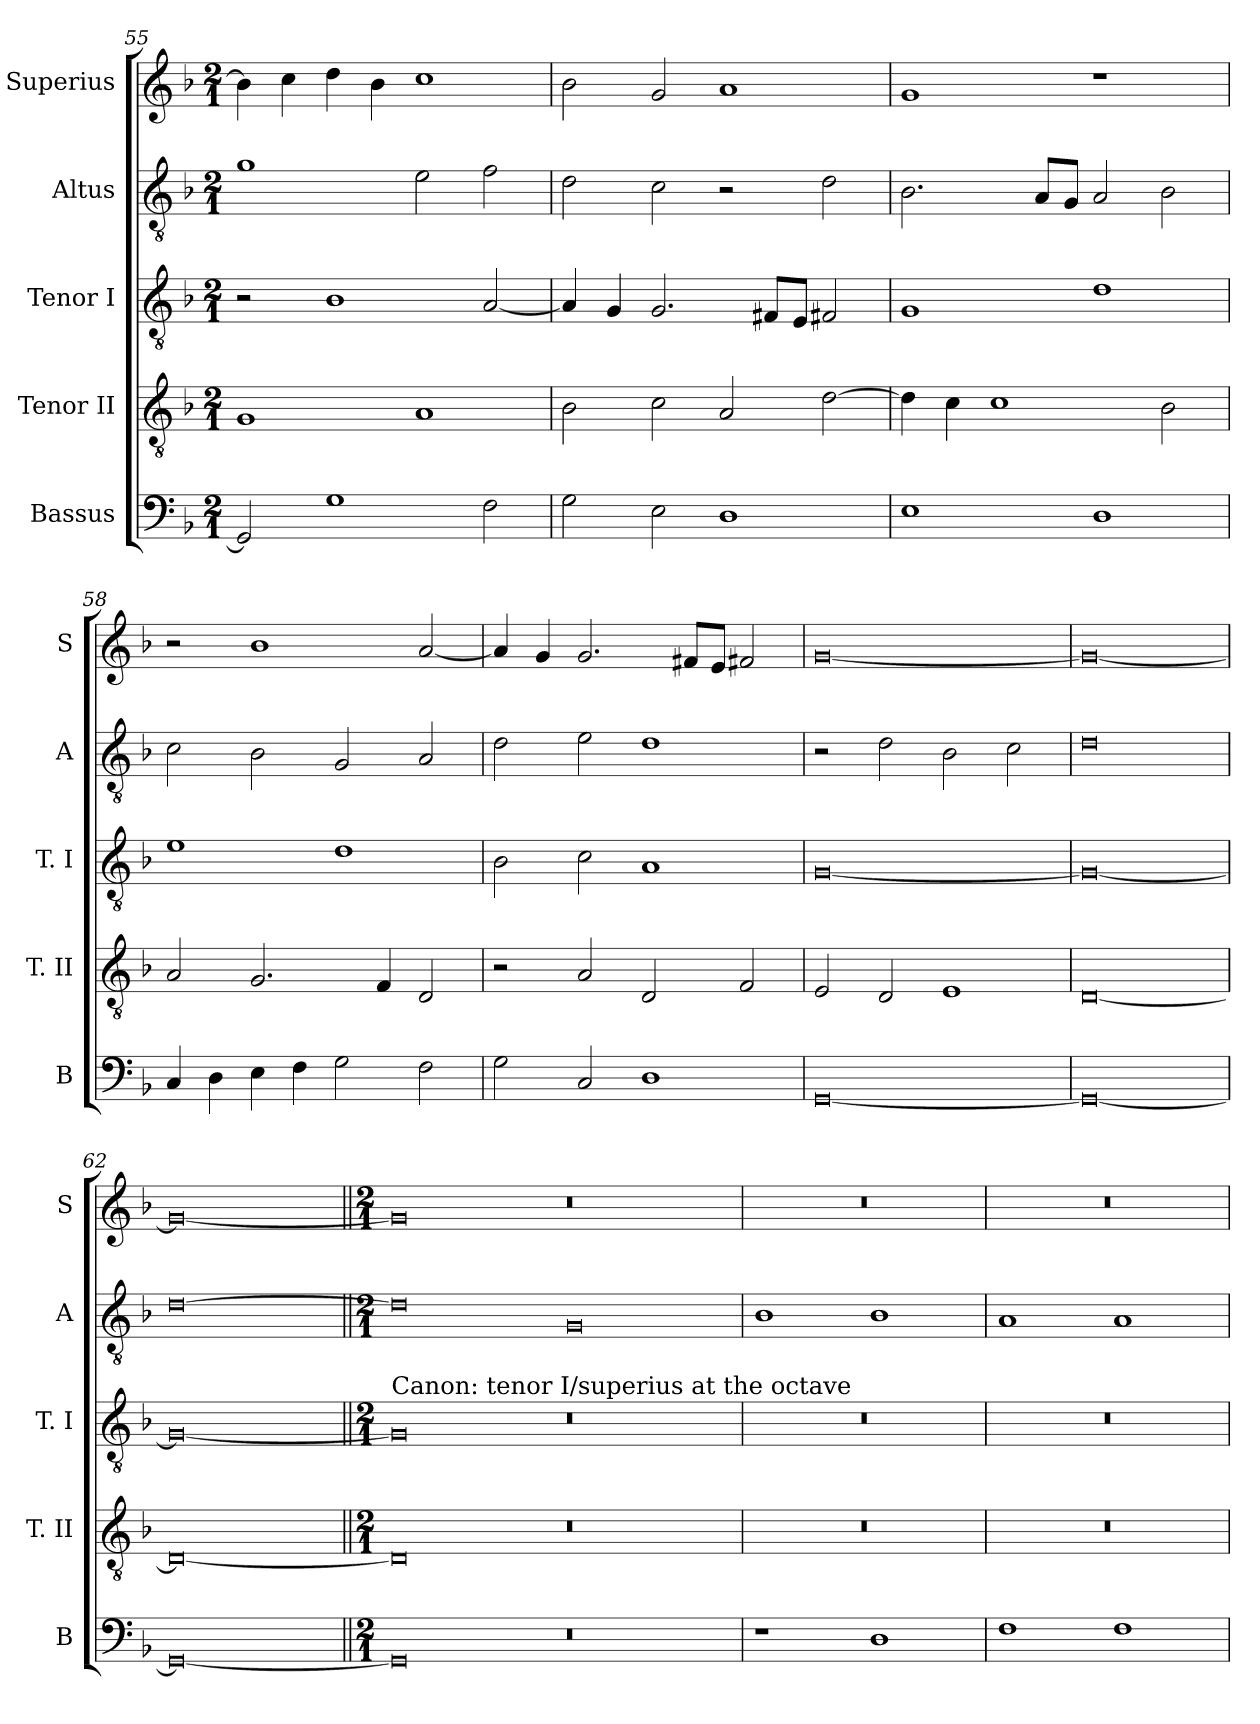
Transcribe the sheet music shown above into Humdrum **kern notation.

**kern	**kern	**kern	**kern	**kern
*part5	*part4	*part3	*part2	*part1
*staff5	*staff4	*staff3	*staff2	*staff1
*I"Bassus	*I"Tenor II	*I"Tenor I	*I"Altus	*I"Superius
*I'B	*I'T. II	*I'T. I	*I'A	*I'S
*clefF4	*clefGv2	*clefGv2	*clefGv2	*clefG2
*k[b-]	*k[b-]	*k[b-]	*k[b-]	*k[b-]
*F:	*F:	*F:	*F:	*F:
*M2/1	*M2/1	*M2/1	*M2/1	*M2/1
=55	=55	=55	=55	=55
2GG]	1G	2r	1g	4b-]
.	.	.	.	4cc
1G	.	1B-	.	4dd
.	.	.	.	4b-
.	1A	.	2e	1cc
2F	.	[2A	2f	.
=56	=56	=56	=56	=56
2G	2B-	4A]	2d	2b-
.	.	4G	.	.
2E	2c	2.G	2c	2g
1D	2A	.	2r	1a
.	.	8F#XL	.	.
.	.	8EJ	.	.
.	[2d	2F#X	2d	.
=57	=57	=57	=57	=57
1E	4d]	1G	2.B-	1g
.	4c	.	.	.
.	1c	.	.	.
.	.	.	8AL	.
.	.	.	8GJ	.
1D	.	1d	2A	1r
.	2B-	.	2B-	.
=58	=58	=58	=58	=58
4C	2A	1e	2c	2r
4D	.	.	.	.
4E	2.G	.	2B-	1b-
4F	.	.	.	.
2G	.	1d	2G	.
.	4F	.	.	.
2F	2D	.	2A	[2a
=59	=59	=59	=59	=59
2G	2r	2B-	2d	4a]
.	.	.	.	4g
2C	2A	2c	2e	2.g
1D	2D	1A	1d	.
.	.	.	.	8f#XL
.	.	.	.	8eJ
.	2F	.	.	2f#X
=60	=60	=60	=60	=60
[0GG	2E	[0G	2r	[0g
.	2D	.	2d	.
.	1E	.	2B-	.
.	.	.	2c	.
=61	=61	=61	=61	=61
0GG_	[0D	0G_	0d	0g_
=62	=62	=62	=62	=62
0GG_	0D_	0G_	[0d	0g_
=63||	=63||	=63||	=63||	=63||
*M2/1	*M2/1	*M2/1	*M2/1	*M2/1
!	!	!LO:TX:a:t=Canon&colon; tenor I/superius at the octave	!	!
0GG]	0D]	0G]	0d]	0g]
0r	0r	0r	0G	0r
=64	=64	=64	=64	=64
1r	0r	0r	1B-	0r
1D	.	.	1B-	.
=65	=65	=65	=65	=65
1F	0r	0r	1A	0r
1F	.	.	1A	.
=	=	=	=	=
*-	*-	*-	*-	*-
